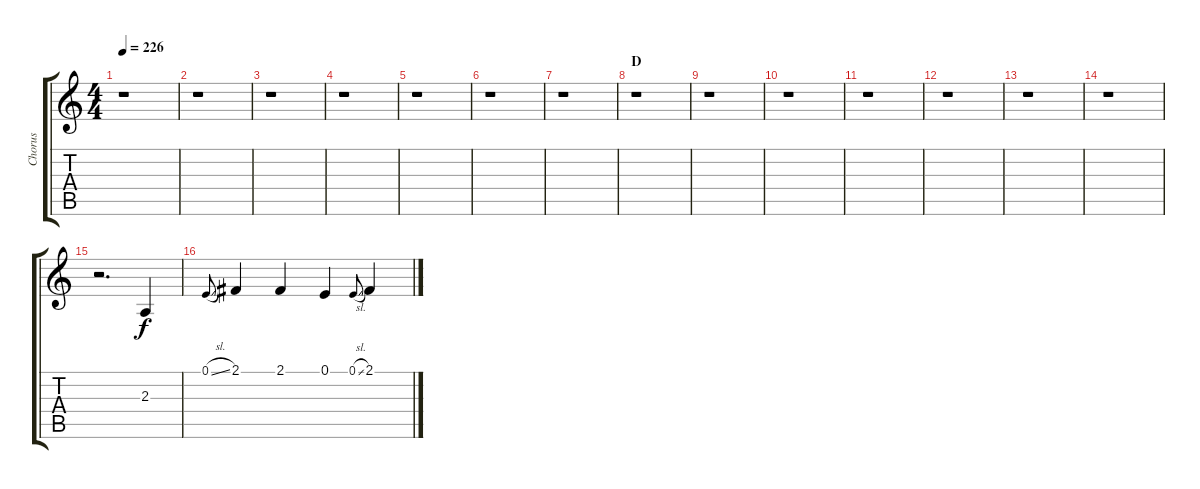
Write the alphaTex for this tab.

\track ("Chorus" "Chorus") {instrument altosax}
\staff {score tabs}
\tuning (E4 B3 G3 D3 A2 E2) {hide}
\ts (4 4)
\tempo 226
\clef g2
\ks c
r.1{dy f} |
r.1 |
r.1 |
r.1 |
r.1 |
r.1 |
r.1 |
\section ("" "D")
r.1 |
r.1 |
r.1 |
r.1 |
r.1 |
r.1 |
r.1 |
r.2{d} 2.3.4 |
0.1{sl}.8{gr onbeat} 2.1.4 2.1.4 0.1.4 0.1{sl}.8{gr onbeat} 2.1.4
